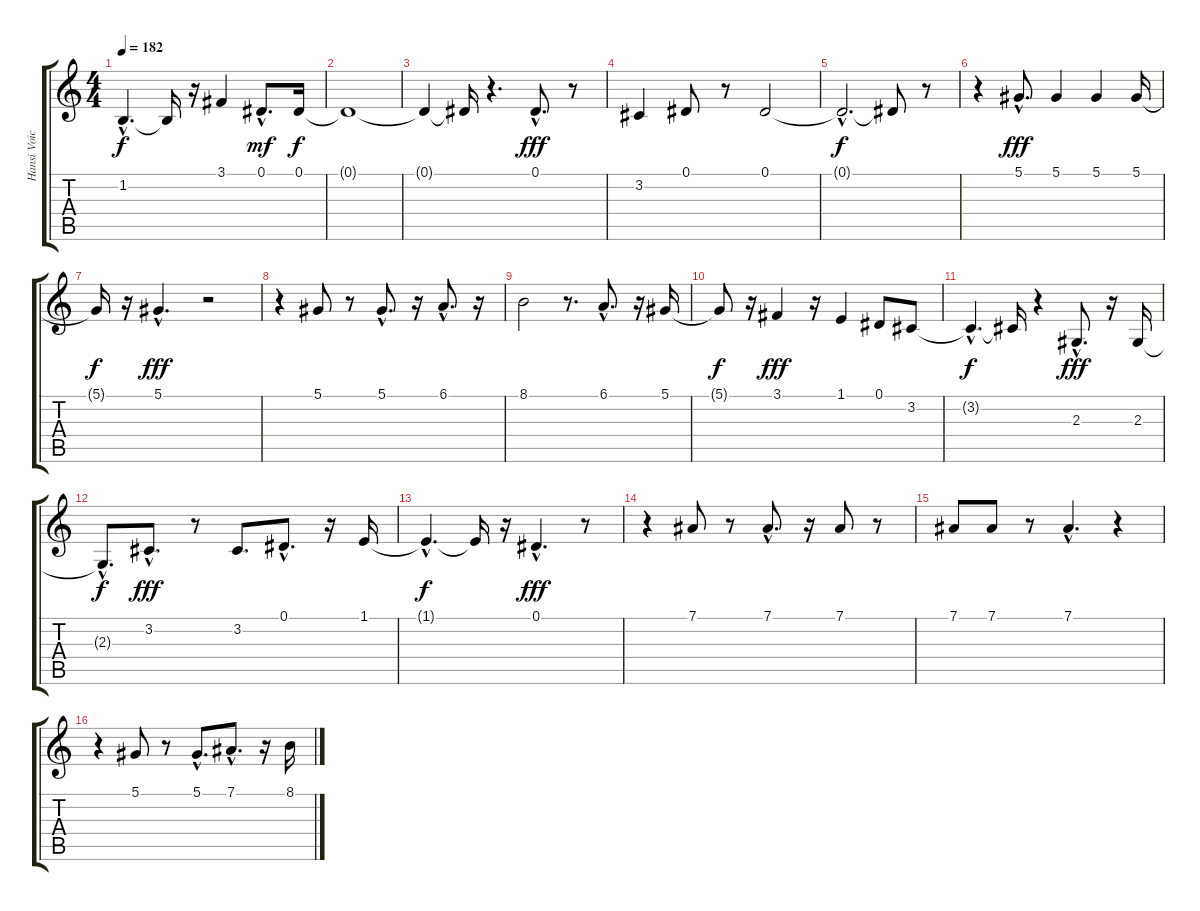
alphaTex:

\track ("Hansi Voice" "Hansi Voic") {instrument fiddle}
\staff {score tabs}
\tuning (Eb4 Bb3 Gb3 Db3 Ab2 Eb2) {hide}
\ts (4 4)
\tempo 182
\clef g2
\ks c
1.2{hac t}.4{d dy f} 1.2{t}.16 r.16 3.1.4 0.1{hac}.8{d dy mf} 0.1.16{dy f} |
0.1{t}.1 |
0.1{t}.4 0.1{t}.16 r.4{d} 0.1{hac}.8{d dy fff} r.8 |
3.2.4 0.1.8 r.8 0.1.2 |
0.1{hac t}.2{d dy f} 0.1{t}.8 r.8 |
r.4 5.1{hac}.8{d dy fff} 5.1.4 5.1.4 5.1.16 |
5.1{t}.16{dy f} r.16 5.1{hac}.4{d dy fff} r.2 |
r.4 5.1.8 r.8 5.1{hac}.8{d} r.16 6.1{hac}.8{d} r.16 |
8.1.2 r.8{d} 6.1{hac}.8{d} r.16 5.1.16 |
5.1{t}.8{dy f} r.16 3.1.4{dy fff} r.16 1.1.4 0.1.8 3.2.8 |
3.2{hac t}.4{d dy f} 3.2{t}.16 r.4 2.3{hac}.8{d dy fff} r.16 2.3.16 |
2.3{hac t}.8{d dy f} 3.2{hac}.8{d dy fff} r.8 3.2.8{d} 0.1{hac}.8{d} r.16 1.1.16 |
1.1{hac t}.4{d dy f} 1.1{t}.16 r.16 0.1{hac}.4{d dy fff} r.8 |
r.4 7.1.8 r.8 7.1{hac}.8{d} r.16 7.1.8 r.8 |
7.1.8 7.1.8 r.8 7.1{hac}.4{d} r.4 |
r.4 5.1.8 r.8 5.1{hac}.8{d} 7.1{hac}.8{d} r.16 8.1.16
